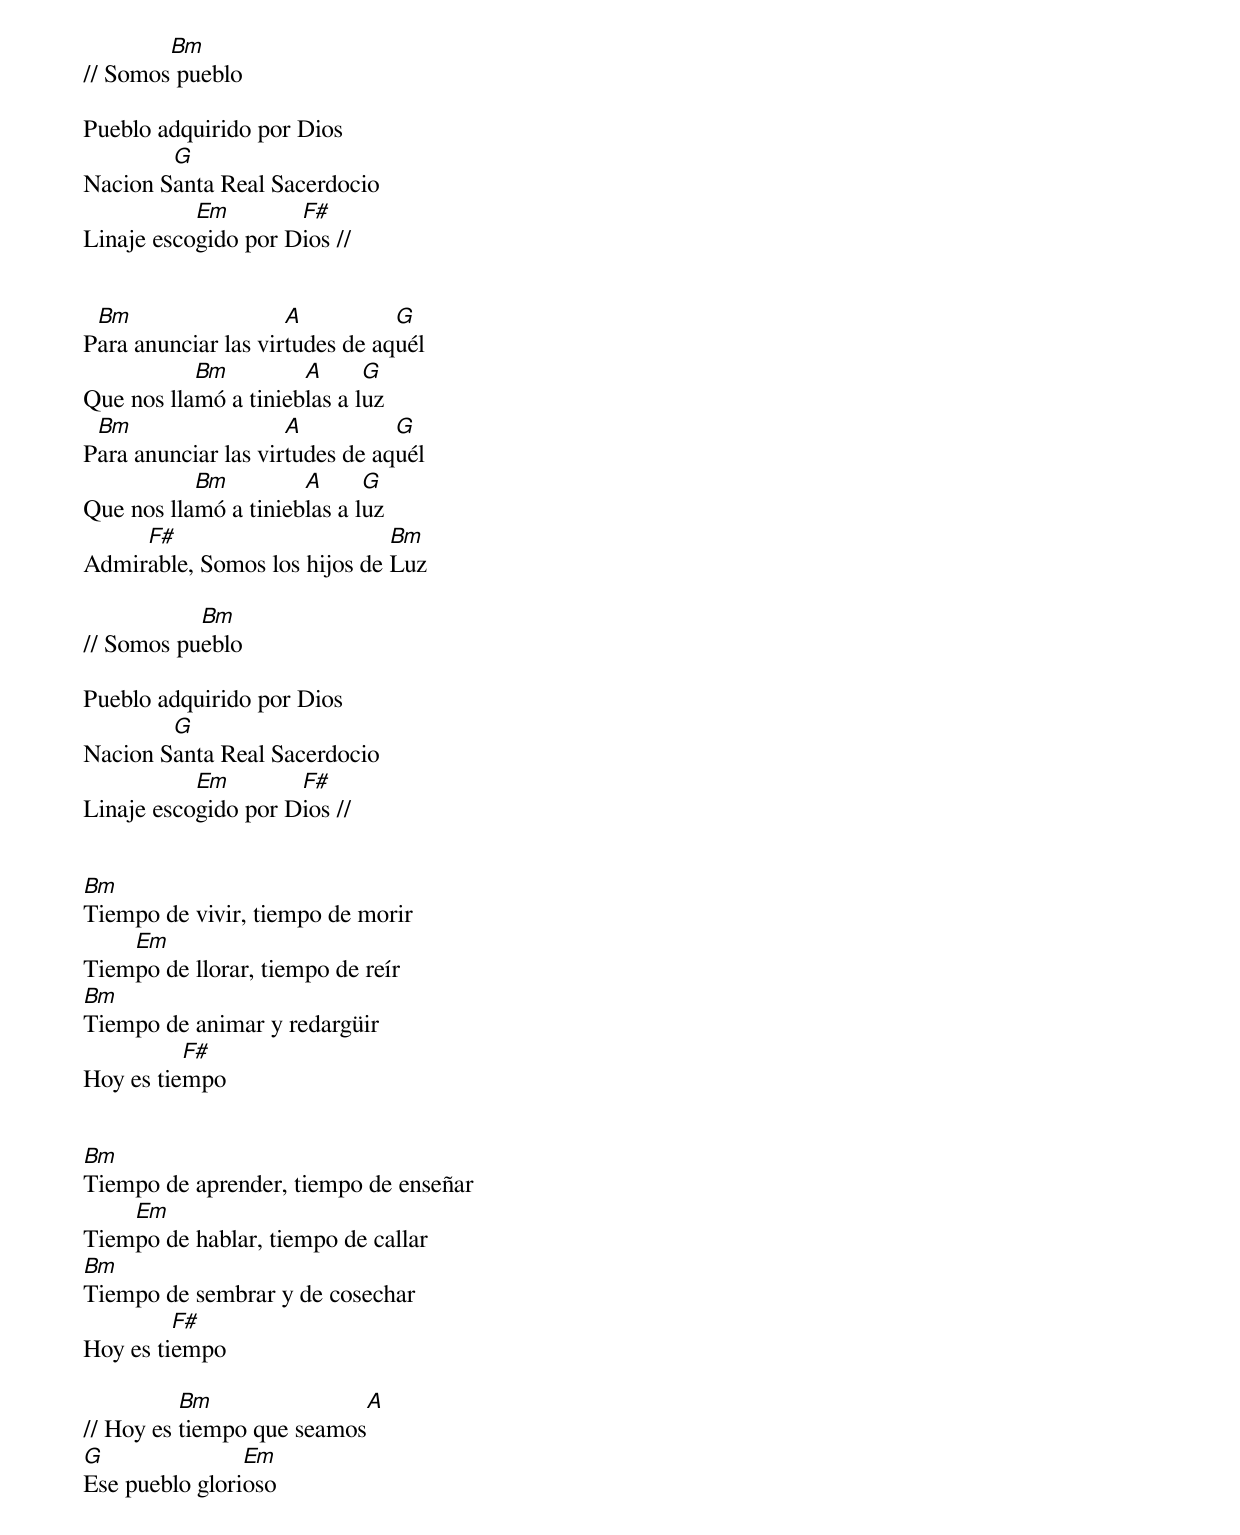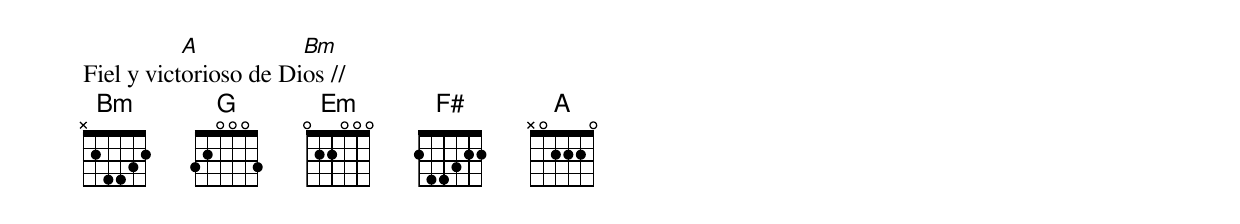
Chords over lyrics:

        Bm
// Somos pueblo

Pueblo adquirido por Dios
        G
Nacion Santa Real Sacerdocio
           Em        F#
Linaje escogido por Dios //


 Bm                  A          G
Para anunciar las virtudes de aquél
           Bm         A      G
Que nos llamó a tinieblas a luz
 Bm                  A          G
Para anunciar las virtudes de aquél
           Bm         A      G
Que nos llamó a tinieblas a luz
     F#                       Bm
Admirable, Somos los hijos de Luz

           Bm
// Somos pueblo

Pueblo adquirido por Dios
        G
Nacion Santa Real Sacerdocio
           Em        F#
Linaje escogido por Dios //


Bm
Tiempo de vivir, tiempo de morir
    Em
Tiempo de llorar, tiempo de reír
Bm
Tiempo de animar y redargüir
          F#
Hoy es tiempo


Bm
Tiempo de aprender, tiempo de enseñar
    Em
Tiempo de hablar, tiempo de callar
Bm
Tiempo de sembrar y de cosechar
         F#
Hoy es tiempo

          Bm                A
// Hoy es tiempo que seamos
G               Em
Ese pueblo glorioso
           A           Bm
Fiel y victorioso de Dios //
